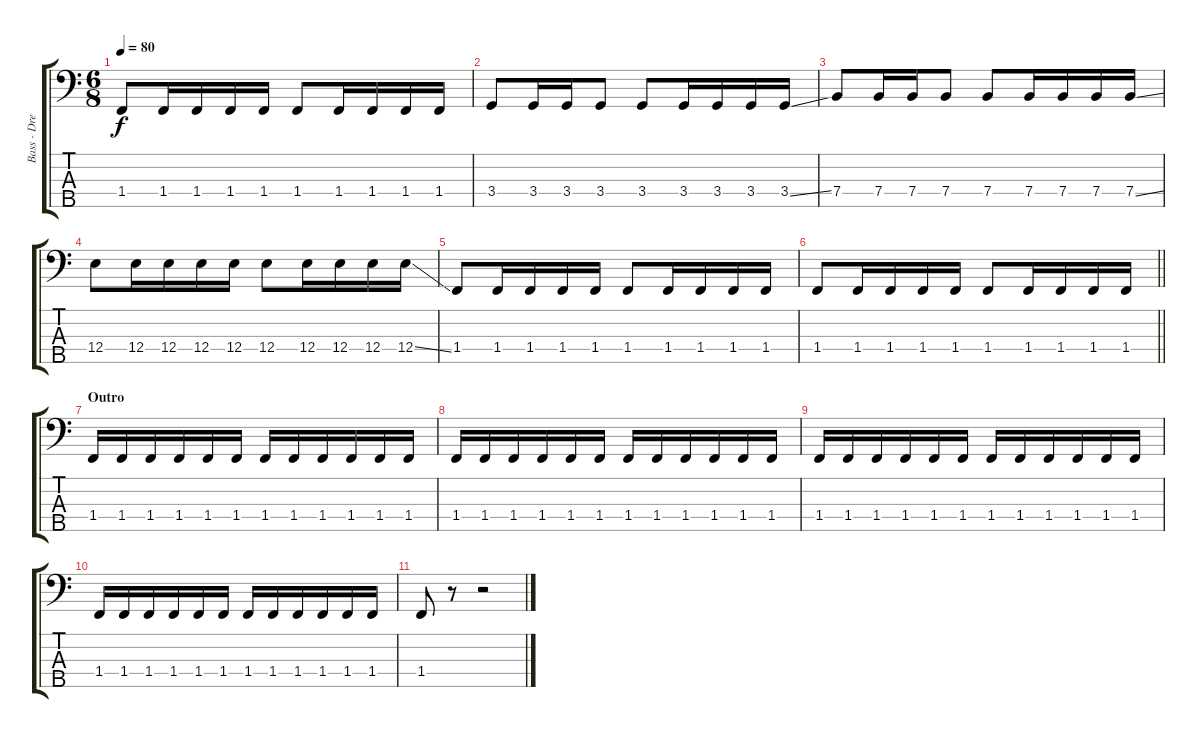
\track ("Bass - Drew Roulette" "Bass - Dre") {instrument electricbassfinger}
\staff {score tabs}
\tuning (G2 D2 A1 E1 B0) {hide}
\ts (6 8)
\tempo 80
\clef f4
\ks c
1.4.8{dy f} 1.4.16 1.4.16 1.4.16 1.4.16 1.4.8 1.4.16 1.4.16 1.4.16 1.4.16 |
3.4.8 3.4.16 3.4.16 3.4.8 3.4.8 3.4.16 3.4.16 3.4.16 3.4{ss}.16 |
7.4.8 7.4.16 7.4.16 7.4.8 7.4.8 7.4.16 7.4.16 7.4.16 7.4{ss}.16 |
12.4.8 12.4.16 12.4.16 12.4.16 12.4.16 12.4.8 12.4.16 12.4.16 12.4.16 12.4{ss}.16 |
1.4.8 1.4.16 1.4.16 1.4.16 1.4.16 1.4.8 1.4.16 1.4.16 1.4.16 1.4.16 |
\barLineRight lightlight
1.4.8 1.4.16 1.4.16 1.4.16 1.4.16 1.4.8 1.4.16 1.4.16 1.4.16 1.4.16 |
\section ("" "Outro")
1.4.16 1.4.16 1.4.16 1.4.16 1.4.16 1.4.16 1.4.16 1.4.16 1.4.16 1.4.16 1.4.16 1.4.16 |
1.4.16 1.4.16 1.4.16 1.4.16 1.4.16 1.4.16 1.4.16 1.4.16 1.4.16 1.4.16 1.4.16 1.4.16 |
1.4.16 1.4.16 1.4.16 1.4.16 1.4.16 1.4.16 1.4.16 1.4.16 1.4.16 1.4.16 1.4.16 1.4.16 |
1.4.16 1.4.16 1.4.16 1.4.16 1.4.16 1.4.16 1.4.16 1.4.16 1.4.16 1.4.16 1.4.16 1.4.16 |
1.4.8 r.8 r.2
